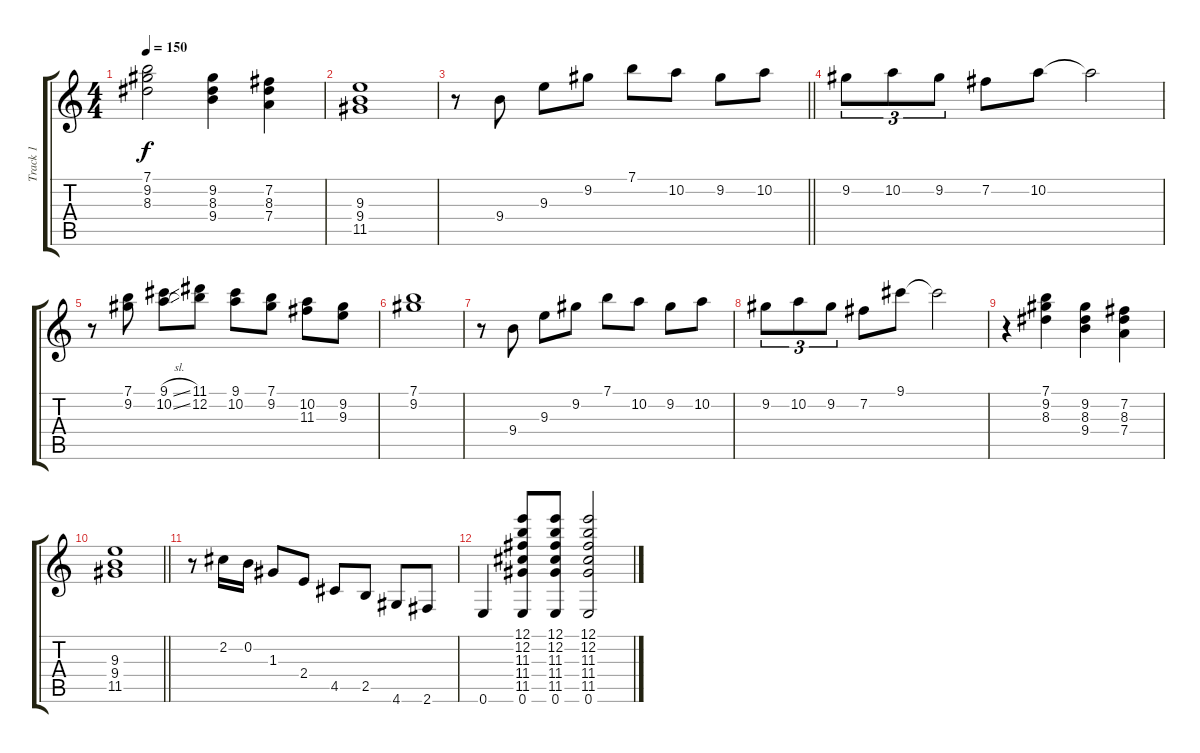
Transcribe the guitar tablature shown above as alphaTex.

\track ("Track 1" "Track 1") {instrument acousticguitarsteel}
\staff {score tabs}
\tuning (E4 B3 G3 D3 A2 E2) {hide}
\ts (4 4)
\tempo 150
\clef g2
\ks c
(7.1 9.2 8.3).2{dy f} (9.2 8.3 9.4).4 (7.2 8.3 7.4).4 |
(9.3 9.4 11.5).1 |
\barLineRight lightlight
r.8 9.4.8 9.3.8 9.2.8 7.1.8 10.2.8 9.2.8 10.2.8 |
9.2.8{tu (3 2)} 10.2.8{tu (3 2)} 9.2.8{tu (3 2)} 7.2.8 10.2.8 10.2{t}.2 |
r.8 (7.1 9.2).8 (9.1{sl} 10.2{sl}).8 (11.1 12.2).8 (9.1 10.2).8 (7.1 9.2).8 (10.2 11.3).8 (9.2 9.3).8 |
(7.1 9.2).1 |
r.8 9.4.8 9.3.8 9.2.8 7.1.8 10.2.8 9.2.8 10.2.8 |
9.2.8{tu (3 2)} 10.2.8{tu (3 2)} 9.2.8{tu (3 2)} 7.2.8 9.1.8 9.1{t}.2 |
r.4 (7.1 9.2 8.3).4 (9.2 8.3 9.4).4 (7.2 8.3 7.4).4 |
\barLineRight lightlight
(9.3 9.4 11.5).1 |
r.8 2.2.16 0.2.16 1.3.8 2.4.8 4.5.8 2.5.8 4.6.8 2.6.8 |
0.6.4 (12.1 12.2 11.3 11.4 11.5 0.6).8 (12.1 12.2 11.3 11.4 11.5 0.6).8 (12.1 12.2 11.3 11.4 11.5 0.6).2
